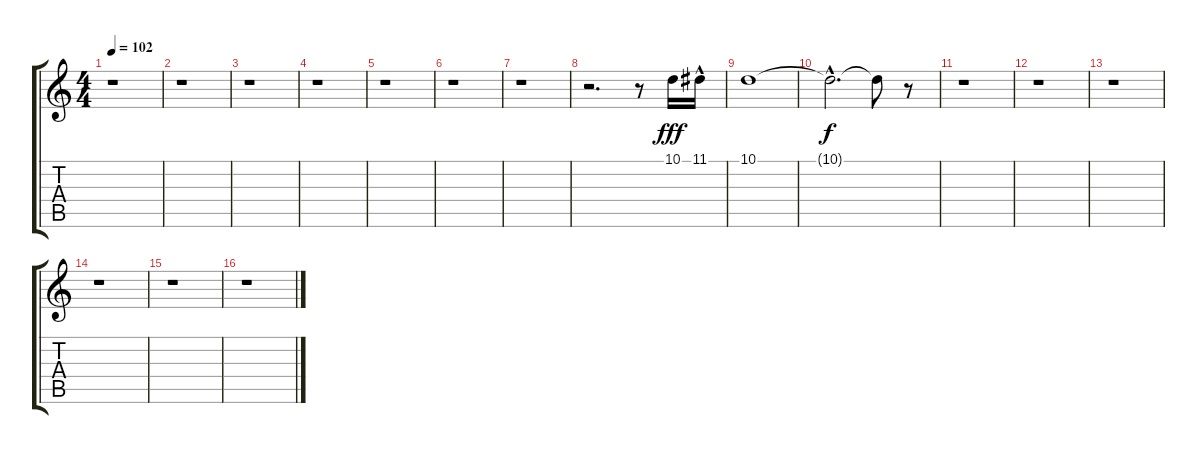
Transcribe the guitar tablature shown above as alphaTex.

\track "" {instrument blownbottle}
\staff {score tabs}
\tuning (E4 B3 G3 D3 A2 E2) {hide}
\ts (4 4)
\tempo 102
\clef g2
\ks c
r.1{dy fff instrument blownbottle} |
r.1 |
r.1 |
r.1 |
r.1 |
r.1 |
r.1 |
r.2{d} r.8 10.1.16 11.1{hac}.16 |
10.1.1 |
10.1{hac t}.2{d dy f} 10.1{t}.8 r.8 |
r.1 |
r.1 |
r.1 |
r.1 |
r.1 |
r.1
